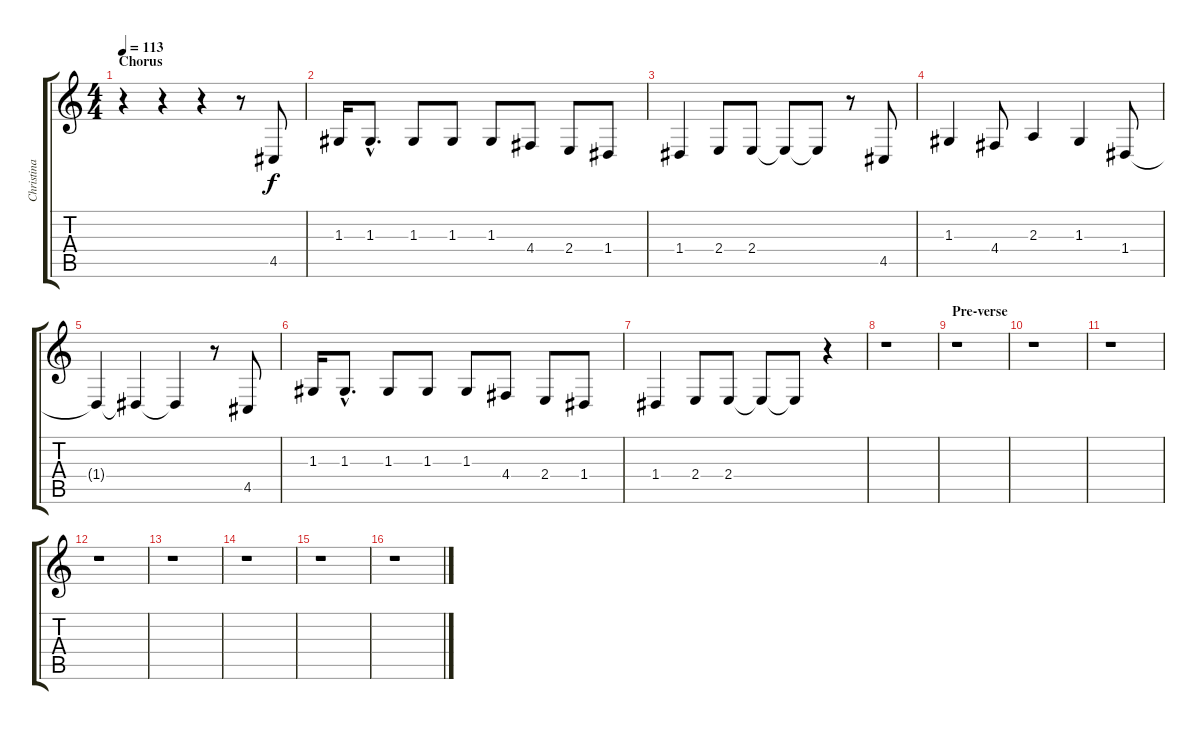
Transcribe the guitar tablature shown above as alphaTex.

\track ("Christina" "Christina") {instrument trombone}
\staff {score tabs}
\tuning (E4 B3 G3 D3 A2 E2) {hide}
\ts (4 4)
\section ("" "Chorus")
\tempo 113
\clef g2
\ks c
r.4{dy f} r.4 r.4 r.8 4.5.8 |
1.3.16 1.3{hac}.8{d} 1.3.8 1.3.8 1.3.8 4.4.8 2.4.8 1.4.8 |
1.4.4 2.4.8 2.4.8 2.4{t}.8 2.4{t}.8 r.8 4.5.8 |
1.3.4 4.4.8 2.3.4 1.3.4 1.4.8 |
1.4{t}.4 1.4{t}.4 1.4{t}.4 r.8 4.5.8 |
1.3.16 1.3{hac}.8{d} 1.3.8 1.3.8 1.3.8 4.4.8 2.4.8 1.4.8 |
1.4.4 2.4.8 2.4.8 2.4{t}.8 2.4{t}.8 r.4 |
r.1 |
\section ("" "Pre-verse")
r.1 |
r.1 |
r.1 |
r.1 |
r.1 |
r.1 |
r.1 |
r.1
